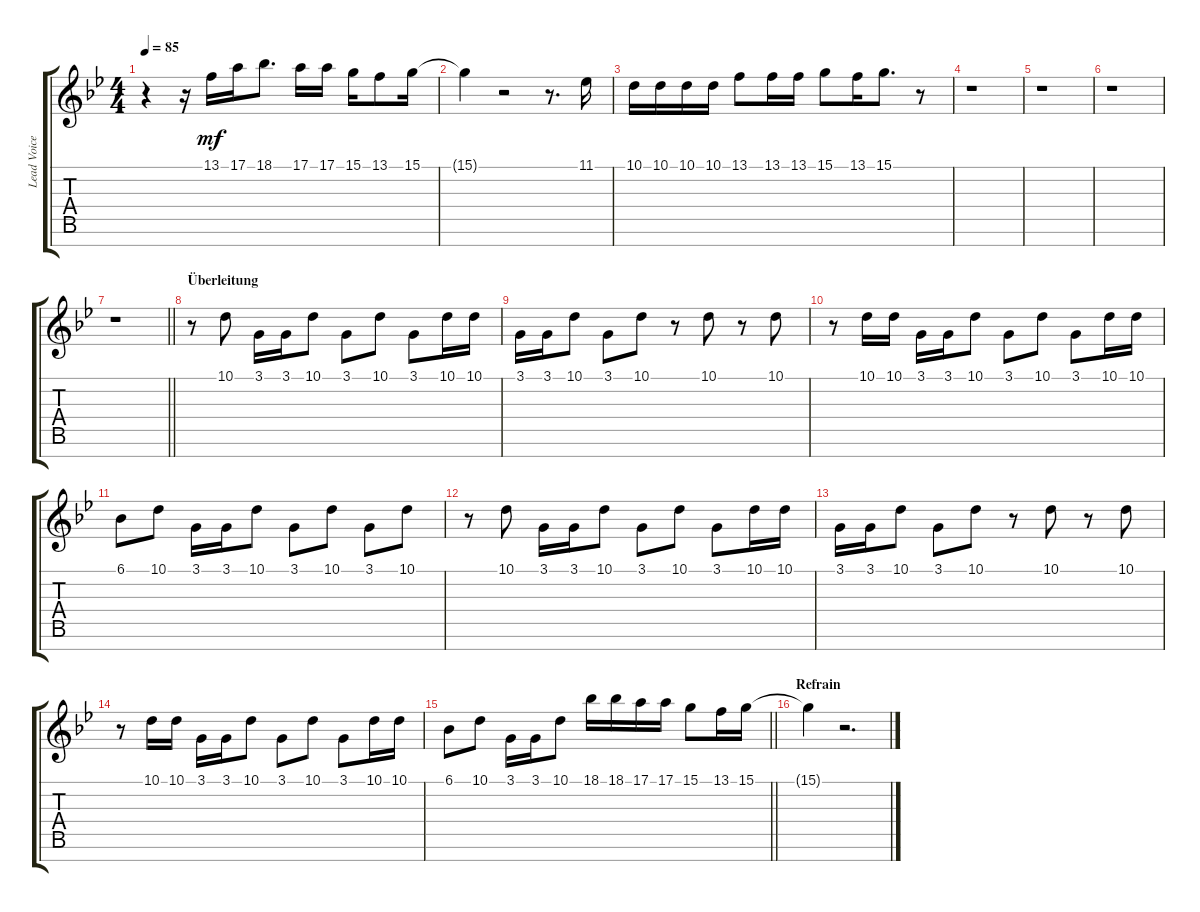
\track ("Lead Voice" "Lead Voice") {instrument altosax}
\staff {score tabs}
\tuning (E4 B3 G3 D3 A2 E2 B1) {hide}
\ts (4 4)
\tempo 85
\clef g2
\ks gminor
r.4{dy mf} r.16 13.1.16 17.1.16 18.1.8{d} 17.1.16 17.1.16 15.1.16 13.1.8 15.1.16 |
15.1{t}.4 r.2 r.8{d} 11.1.16 |
10.1.16 10.1.16 10.1.16 10.1.16 13.1.8 13.1.16 13.1.16 15.1.8 13.1.16 15.1.8{d} r.8 |
r.1 |
r.1 |
r.1 |
\barLineRight lightlight
r.1 |
\section ("" "Überleitung")
r.8 10.1.8 3.1.16 3.1.16 10.1.8 3.1.8 10.1.8 3.1.8 10.1.16 10.1.16 |
3.1.16 3.1.16 10.1.8 3.1.8 10.1.8 r.8 10.1.8 r.8 10.1.8 |
r.8 10.1.16 10.1.16 3.1.16 3.1.16 10.1.8 3.1.8 10.1.8 3.1.8 10.1.16 10.1.16 |
6.1.8 10.1.8 3.1.16 3.1.16 10.1.8 3.1.8 10.1.8 3.1.8 10.1.8 |
r.8 10.1.8 3.1.16 3.1.16 10.1.8 3.1.8 10.1.8 3.1.8 10.1.16 10.1.16 |
3.1.16 3.1.16 10.1.8 3.1.8 10.1.8 r.8 10.1.8 r.8 10.1.8 |
r.8 10.1.16 10.1.16 3.1.16 3.1.16 10.1.8 3.1.8 10.1.8 3.1.8 10.1.16 10.1.16 |
\barLineRight lightlight
6.1.8 10.1.8 3.1.16 3.1.16 10.1.8 18.1.16 18.1.16 17.1.16 17.1.16 15.1.8 13.1.16 15.1.16 |
\section ("" "Refrain")
15.1{t}.4 r.2{d}
